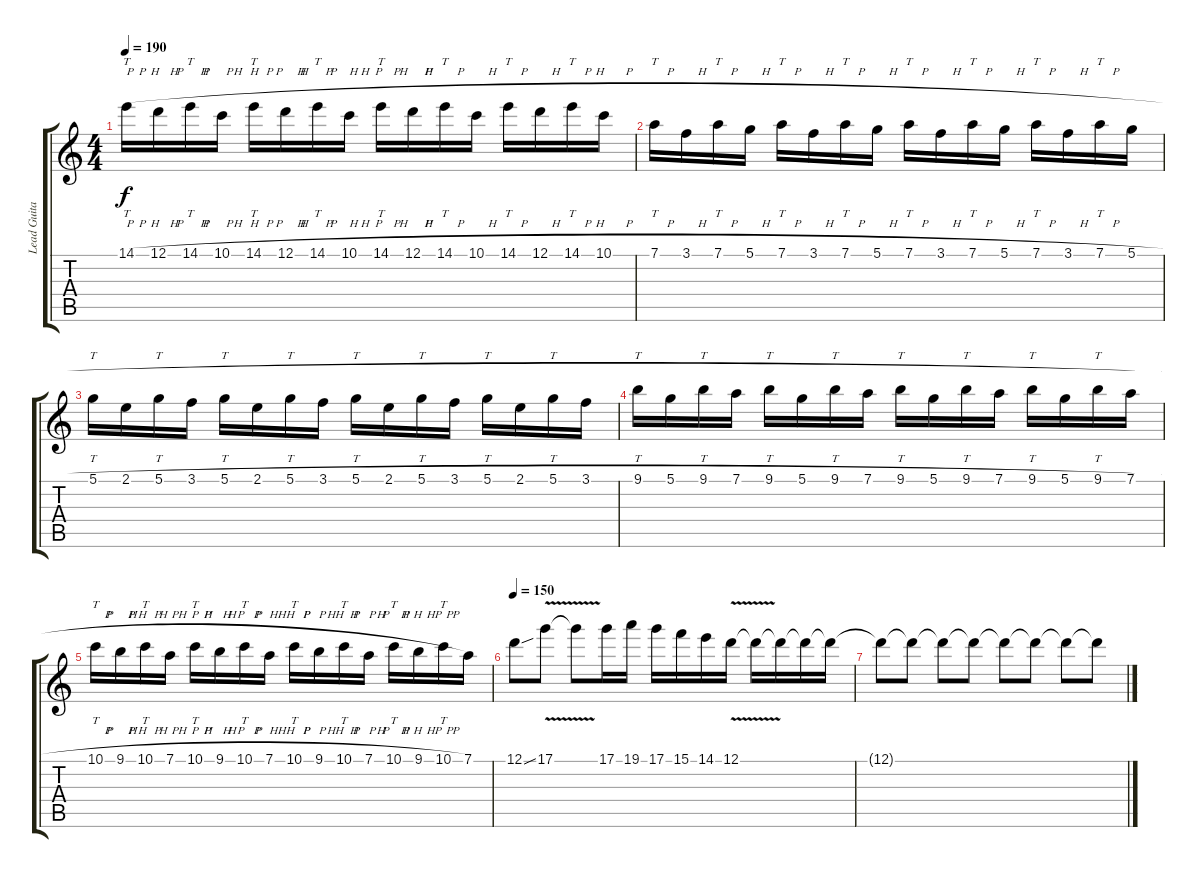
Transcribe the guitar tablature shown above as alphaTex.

\track ("Lead Guitar" "Lead Guita") {instrument distortionguitar}
\staff {score tabs}
\tuning (D4 A3 F3 C3 G2 D2) {hide}
\ts (4 4)
\tempo 190
\clef g2
\ks c
14.1{h}.16{tt dy f} 12.1{h}.16 14.1{h}.16{tt} 10.1{h}.16 14.1{h}.16{tt} 12.1{h}.16 14.1{h}.16{tt} 10.1{h}.16 14.1{h}.16{tt} 12.1{h}.16 14.1{h}.16{tt} 10.1{h}.16 14.1{h}.16{tt} 12.1{h}.16 14.1{h}.16{tt} 10.1{h}.16 |
7.1{h}.16{tt} 3.1{h}.16 7.1{h}.16{tt} 5.1{h}.16 7.1{h}.16{tt} 3.1{h}.16 7.1{h}.16{tt} 5.1{h}.16 7.1{h}.16{tt} 3.1{h}.16 7.1{h}.16{tt} 5.1{h}.16 7.1{h}.16{tt} 3.1{h}.16 7.1{h}.16{tt} 5.1{h}.16 |
5.1{h}.16{tt} 2.1{h}.16 5.1{h}.16{tt} 3.1{h}.16 5.1{h}.16{tt} 2.1{h}.16 5.1{h}.16{tt} 3.1{h}.16 5.1{h}.16{tt} 2.1{h}.16 5.1{h}.16{tt} 3.1{h}.16 5.1{h}.16{tt} 2.1{h}.16 5.1{h}.16{tt} 3.1{h}.16 |
9.1{h}.16{tt} 5.1{h}.16 9.1{h}.16{tt} 7.1{h}.16 9.1{h}.16{tt} 5.1{h}.16 9.1{h}.16{tt} 7.1{h}.16 9.1{h}.16{tt} 5.1{h}.16 9.1{h}.16{tt} 7.1{h}.16 9.1{h}.16{tt} 5.1{h}.16 9.1{h}.16{tt} 7.1{h}.16 |
10.1{h}.16{tt} 9.1{h}.16 10.1{h}.16{tt} 7.1{h}.16 10.1{h}.16{tt} 9.1{h}.16 10.1{h}.16{tt} 7.1{h}.16 10.1{h}.16{tt} 9.1{h}.16 10.1{h}.16{tt} 7.1{h}.16 10.1{h}.16{tt} 9.1{h}.16 10.1{h}.16{tt} 7.1.16 |
\tempo 150
12.1{sou}.8 17.1{v}.8 17.1{t}.8 17.1.16 19.1.16 17.1.16 15.1.16 14.1.16 12.1{v}.16 12.1{t}.16 12.1{t}.16 12.1{t}.16 12.1{t}.16 |
12.1{t}.8 12.1{t}.8 12.1{t}.8 12.1{t}.8 12.1{t}.8 12.1{t}.8 12.1{t}.8 12.1{t}.8
